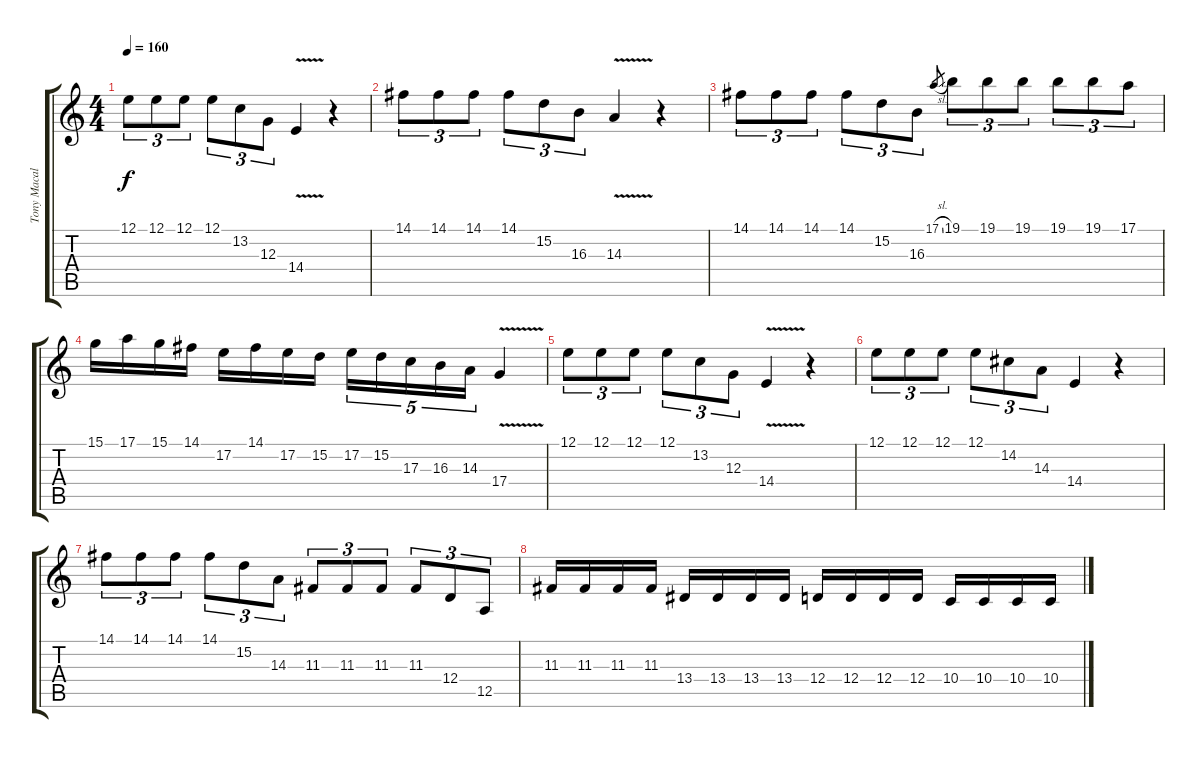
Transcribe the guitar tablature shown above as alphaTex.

\track ("Tony Macalpine" "Tony Macal") {instrument lead1square}
\staff {score tabs}
\tuning (E4 B3 G3 D3 A2 E2) {hide}
\ts (4 4)
\tempo 160
\clef g2
\ks c
12.1.8{tu (3 2) dy f} 12.1.8{tu (3 2)} 12.1.8{tu (3 2)} 12.1.8{tu (3 2)} 13.2.8{tu (3 2)} 12.3.8{tu (3 2)} 14.4{v}.4 r.4 |
14.1.8{tu (3 2)} 14.1.8{tu (3 2)} 14.1.8{tu (3 2)} 14.1.8{tu (3 2)} 15.2.8{tu (3 2)} 16.3.8{tu (3 2)} 14.3{v}.4 r.4 |
14.1.8{tu (3 2)} 14.1.8{tu (3 2)} 14.1.8{tu (3 2)} 14.1.8{tu (3 2)} 15.2.8{tu (3 2)} 16.3.8{tu (3 2)} 17.1{sl}.8{gr} 19.1.8{tu (3 2)} 19.1.8{tu (3 2)} 19.1.8{tu (3 2)} 19.1.8{tu (3 2)} 19.1.8{tu (3 2)} 17.1.8{tu (3 2)} |
15.1.16 17.1.16 15.1.16 14.1.16 17.2.16 14.1.16 17.2.16 15.2.16 17.2.16{tu (5 4)} 15.2.16{tu (5 4)} 17.3.16{tu (5 4)} 16.3.16{tu (5 4)} 14.3.16{tu (5 4)} 17.4{v}.4 |
12.1.8{tu (3 2)} 12.1.8{tu (3 2)} 12.1.8{tu (3 2)} 12.1.8{tu (3 2)} 13.2.8{tu (3 2)} 12.3.8{tu (3 2)} 14.4{v}.4 r.4 |
12.1.8{tu (3 2)} 12.1.8{tu (3 2)} 12.1.8{tu (3 2)} 12.1.8{tu (3 2)} 14.2.8{tu (3 2)} 14.3.8{tu (3 2)} 14.4.4 r.4 |
14.1.8{tu (3 2)} 14.1.8{tu (3 2)} 14.1.8{tu (3 2)} 14.1.8{tu (3 2)} 15.2.8{tu (3 2)} 14.3.8{tu (3 2)} 11.3.8{tu (3 2)} 11.3.8{tu (3 2)} 11.3.8{tu (3 2)} 11.3.8{tu (3 2)} 12.4.8{tu (3 2)} 12.5.8{tu (3 2)} |
11.3.16 11.3.16 11.3.16 11.3.16 13.4.16 13.4.16 13.4.16 13.4.16 12.4.16 12.4.16 12.4.16 12.4.16 10.4.16 10.4.16 10.4.16 10.4.16
